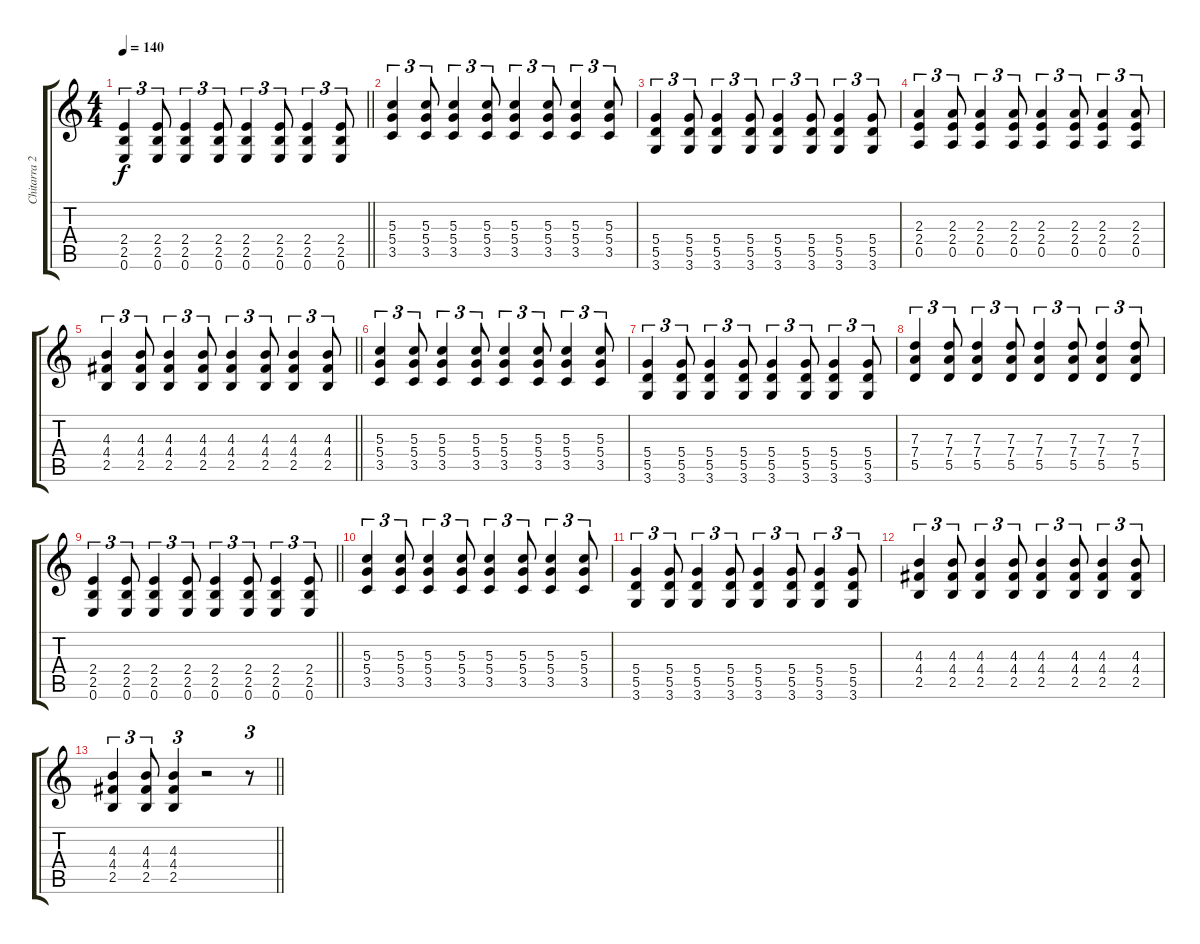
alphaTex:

\track ("Chitarra 2" "Chitarra 2") {instrument overdrivenguitar}
\staff {score tabs}
\tuning (E4 B3 G3 D3 A2 E2) {hide}
\ts (4 4)
\tempo 140
\clef g2
\barLineRight lightlight
\ks c
(2.4 2.5 0.6).4{tu (3 2) dy f} (2.4 2.5 0.6).8{tu (3 2)} (2.4 2.5 0.6).4{tu (3 2)} (2.4 2.5 0.6).8{tu (3 2)} (2.4 2.5 0.6).4{tu (3 2)} (2.4 2.5 0.6).8{tu (3 2)} (2.4 2.5 0.6).4{tu (3 2)} (2.4 2.5 0.6).8{tu (3 2)} |
(5.3 5.4 3.5).4{tu (3 2)} (5.3 5.4 3.5).8{tu (3 2)} (5.3 5.4 3.5).4{tu (3 2)} (5.3 5.4 3.5).8{tu (3 2)} (5.3 5.4 3.5).4{tu (3 2)} (5.3 5.4 3.5).8{tu (3 2)} (5.3 5.4 3.5).4{tu (3 2)} (5.3 5.4 3.5).8{tu (3 2)} |
(5.4 5.5 3.6).4{tu (3 2)} (5.4 5.5 3.6).8{tu (3 2)} (5.4 5.5 3.6).4{tu (3 2)} (5.4 5.5 3.6).8{tu (3 2)} (5.4 5.5 3.6).4{tu (3 2)} (5.4 5.5 3.6).8{tu (3 2)} (5.4 5.5 3.6).4{tu (3 2)} (5.4 5.5 3.6).8{tu (3 2)} |
(2.3 2.4 0.5).4{tu (3 2)} (2.3 2.4 0.5).8{tu (3 2)} (2.3 2.4 0.5).4{tu (3 2)} (2.3 2.4 0.5).8{tu (3 2)} (2.3 2.4 0.5).4{tu (3 2)} (2.3 2.4 0.5).8{tu (3 2)} (2.3 2.4 0.5).4{tu (3 2)} (2.3 2.4 0.5).8{tu (3 2)} |
\barLineRight lightlight
(4.3 4.4 2.5).4{tu (3 2)} (4.3 4.4 2.5).8{tu (3 2)} (4.3 4.4 2.5).4{tu (3 2)} (4.3 4.4 2.5).8{tu (3 2)} (4.3 4.4 2.5).4{tu (3 2)} (4.3 4.4 2.5).8{tu (3 2)} (4.3 4.4 2.5).4{tu (3 2)} (4.3 4.4 2.5).8{tu (3 2)} |
(5.3 5.4 3.5).4{tu (3 2)} (5.3 5.4 3.5).8{tu (3 2)} (5.3 5.4 3.5).4{tu (3 2)} (5.3 5.4 3.5).8{tu (3 2)} (5.3 5.4 3.5).4{tu (3 2)} (5.3 5.4 3.5).8{tu (3 2)} (5.3 5.4 3.5).4{tu (3 2)} (5.3 5.4 3.5).8{tu (3 2)} |
(5.4 5.5 3.6).4{tu (3 2)} (5.4 5.5 3.6).8{tu (3 2)} (5.4 5.5 3.6).4{tu (3 2)} (5.4 5.5 3.6).8{tu (3 2)} (5.4 5.5 3.6).4{tu (3 2)} (5.4 5.5 3.6).8{tu (3 2)} (5.4 5.5 3.6).4{tu (3 2)} (5.4 5.5 3.6).8{tu (3 2)} |
(7.3 7.4 5.5).4{tu (3 2)} (7.3 7.4 5.5).8{tu (3 2)} (7.3 7.4 5.5).4{tu (3 2)} (7.3 7.4 5.5).8{tu (3 2)} (7.3 7.4 5.5).4{tu (3 2)} (7.3 7.4 5.5).8{tu (3 2)} (7.3 7.4 5.5).4{tu (3 2)} (7.3 7.4 5.5).8{tu (3 2)} |
\barLineRight lightlight
(2.4 2.5 0.6).4{tu (3 2)} (2.4 2.5 0.6).8{tu (3 2)} (2.4 2.5 0.6).4{tu (3 2)} (2.4 2.5 0.6).8{tu (3 2)} (2.4 2.5 0.6).4{tu (3 2)} (2.4 2.5 0.6).8{tu (3 2)} (2.4 2.5 0.6).4{tu (3 2)} (2.4 2.5 0.6).8{tu (3 2)} |
(5.3 5.4 3.5).4{tu (3 2)} (5.3 5.4 3.5).8{tu (3 2)} (5.3 5.4 3.5).4{tu (3 2)} (5.3 5.4 3.5).8{tu (3 2)} (5.3 5.4 3.5).4{tu (3 2)} (5.3 5.4 3.5).8{tu (3 2)} (5.3 5.4 3.5).4{tu (3 2)} (5.3 5.4 3.5).8{tu (3 2)} |
(5.4 5.5 3.6).4{tu (3 2)} (5.4 5.5 3.6).8{tu (3 2)} (5.4 5.5 3.6).4{tu (3 2)} (5.4 5.5 3.6).8{tu (3 2)} (5.4 5.5 3.6).4{tu (3 2)} (5.4 5.5 3.6).8{tu (3 2)} (5.4 5.5 3.6).4{tu (3 2)} (5.4 5.5 3.6).8{tu (3 2)} |
(4.3 4.4 2.5).4{tu (3 2)} (4.3 4.4 2.5).8{tu (3 2)} (4.3 4.4 2.5).4{tu (3 2)} (4.3 4.4 2.5).8{tu (3 2)} (4.3 4.4 2.5).4{tu (3 2)} (4.3 4.4 2.5).8{tu (3 2)} (4.3 4.4 2.5).4{tu (3 2)} (4.3 4.4 2.5).8{tu (3 2)} |
\barLineRight lightlight
(4.3 4.4 2.5).4{tu (3 2)} (4.3 4.4 2.5).8{tu (3 2)} (4.3 4.4 2.5).4{tu (3 2)} r.2 r.8{tu (3 2)}
